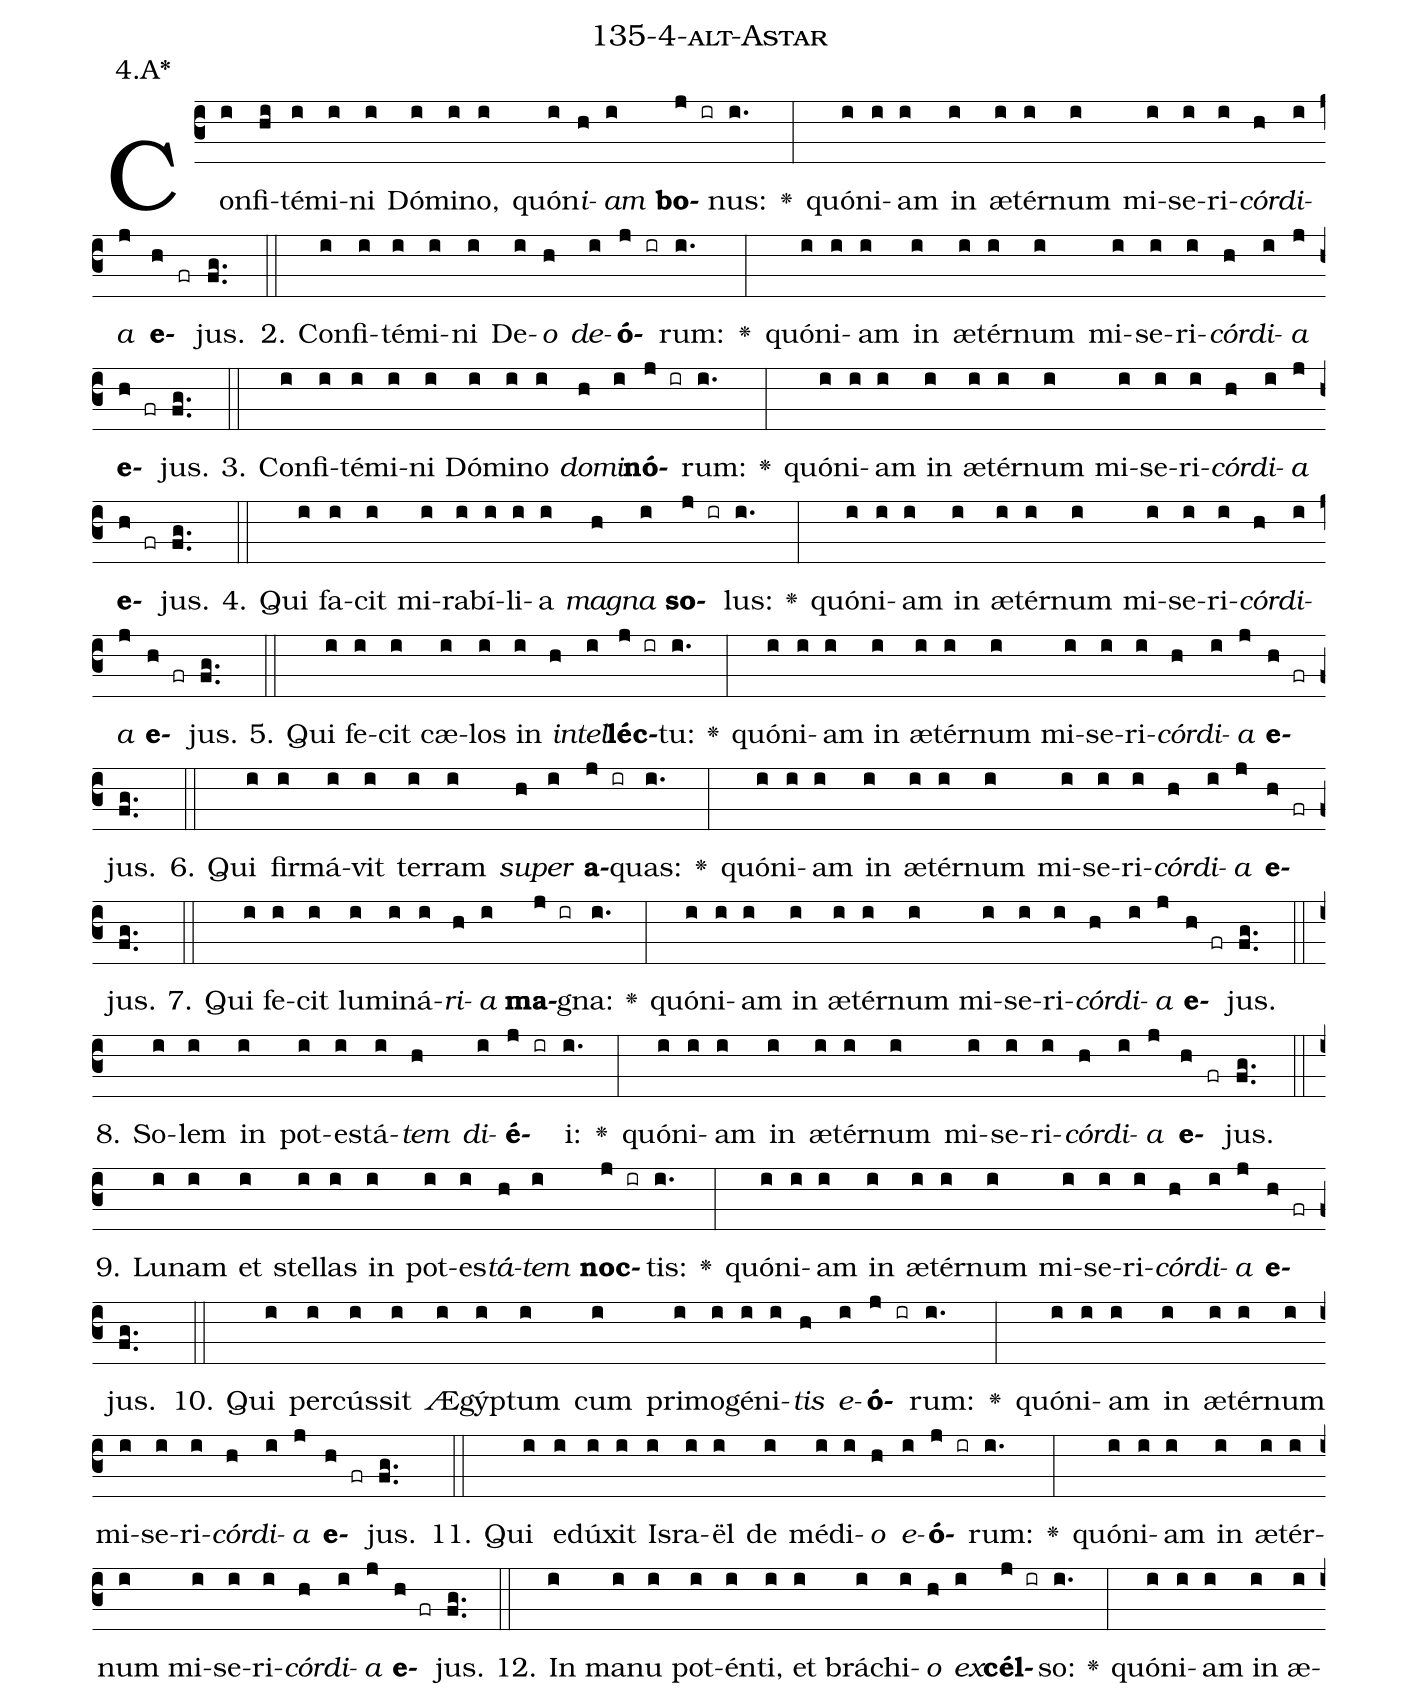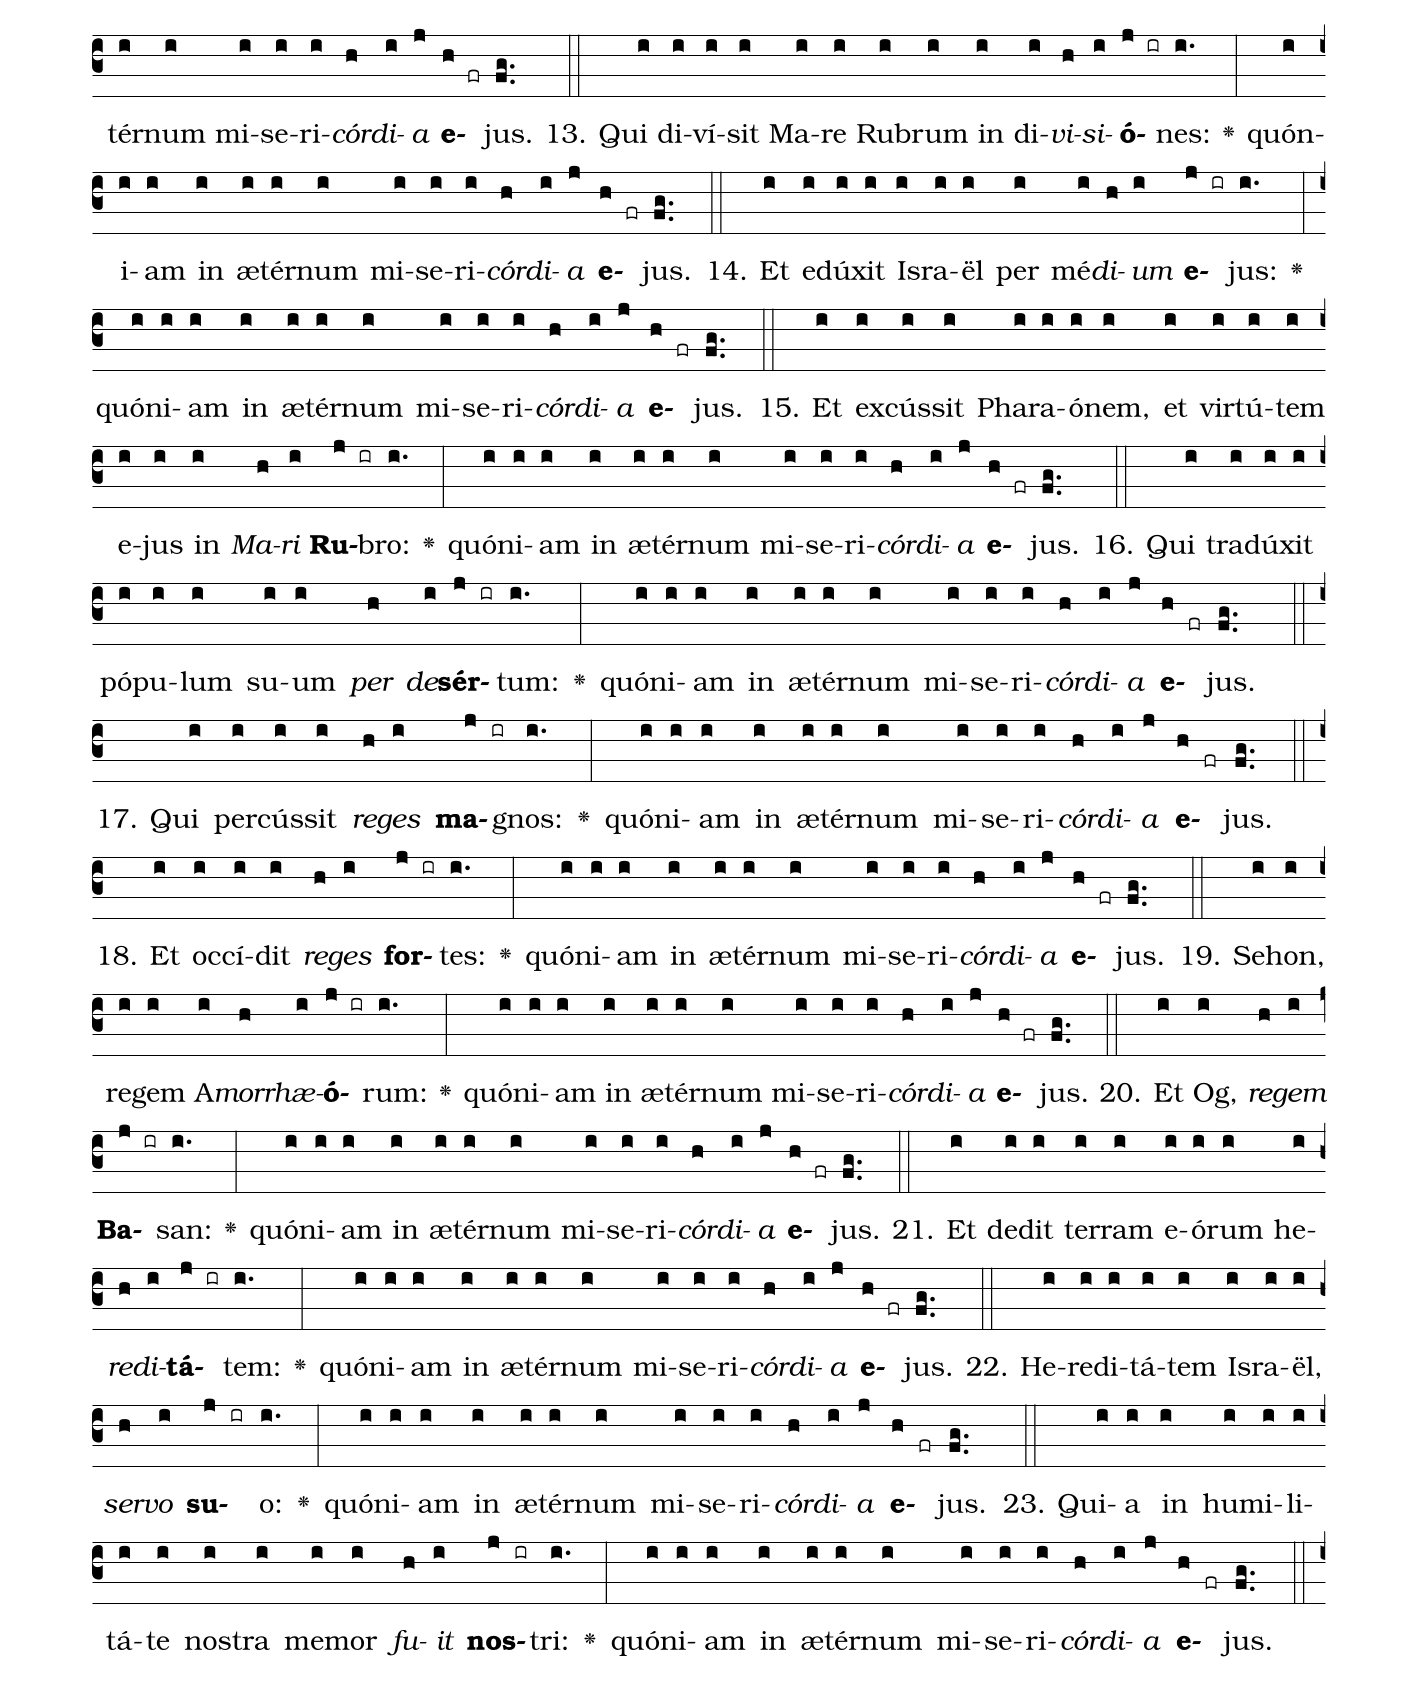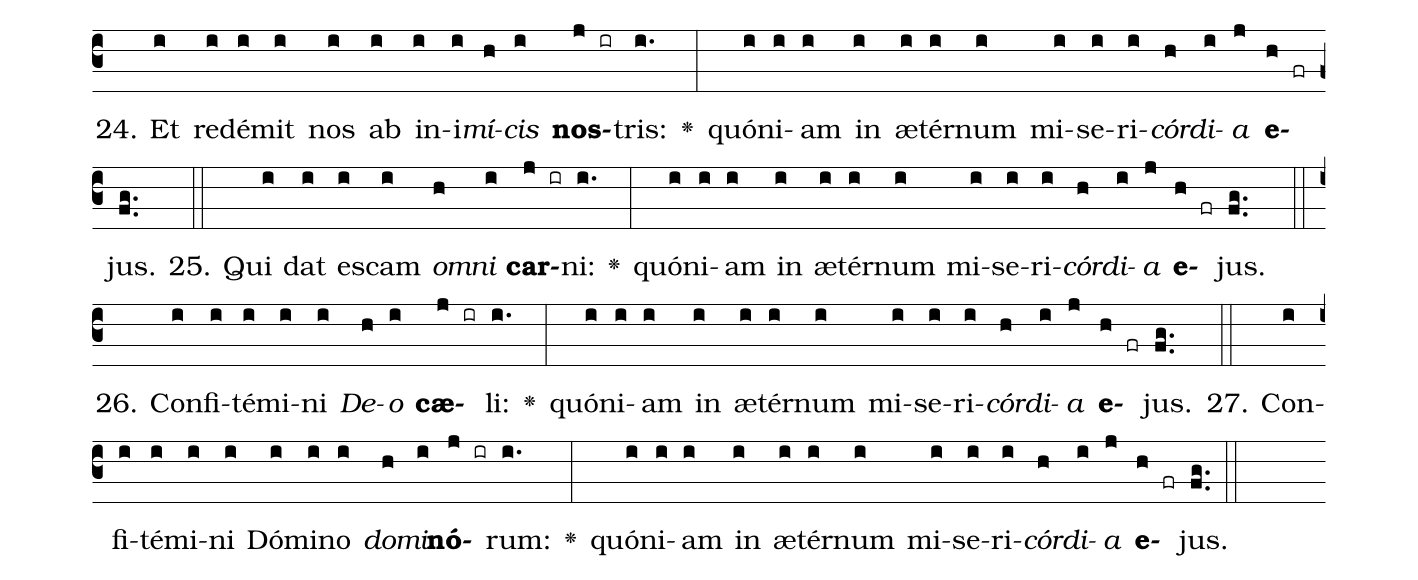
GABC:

name: 135-4-alt-Astar;
annotation: 4.A*;
%%
(c3)Con(i)fi(hi)té(i)mi(i)ni(i) Dó(i)mi(i)no,(i) quón(i)<i>i</i>(h)<i>am</i>(i) <b>bo</b>(j ir)nus:(i.) <v>\greheightstar</v>(:) quón(i)i(i)am(i) in(i) æ(i)tér(i)num(i) mi(i)se(i)ri(i)<i>cór</i>(h)<i>di</i>(i)<i>a</i>(j) <b>e</b>(h fr)jus.(fg..) (::)
2. Con(i)fi(i)té(i)mi(i)ni(i) De(i)<i>o</i>(h) <i>de</i>(i)<b>ó</b>(j ir)rum:(i.) <v>\greheightstar</v>(:) quón(i)i(i)am(i) in(i) æ(i)tér(i)num(i) mi(i)se(i)ri(i)<i>cór</i>(h)<i>di</i>(i)<i>a</i>(j) <b>e</b>(h fr)jus.(fg..) (::)
3. Con(i)fi(i)té(i)mi(i)ni(i) Dó(i)mi(i)no(i) <i>do</i>(h)<i>mi</i>(i)<b>nó</b>(j ir)rum:(i.) <v>\greheightstar</v>(:) quón(i)i(i)am(i) in(i) æ(i)tér(i)num(i) mi(i)se(i)ri(i)<i>cór</i>(h)<i>di</i>(i)<i>a</i>(j) <b>e</b>(h fr)jus.(fg..) (::)
4. Qui(i) fa(i)cit(i) mi(i)ra(i)bí(i)li(i)a(i) <i>ma</i>(h)<i>gna</i>(i) <b>so</b>(j ir)lus:(i.) <v>\greheightstar</v>(:) quón(i)i(i)am(i) in(i) æ(i)tér(i)num(i) mi(i)se(i)ri(i)<i>cór</i>(h)<i>di</i>(i)<i>a</i>(j) <b>e</b>(h fr)jus.(fg..) (::)
5. Qui(i) fe(i)cit(i) cæ(i)los(i) in(i) <i>in</i>(h)<i>tel</i>(i)<b>léc</b>(j ir)tu:(i.) <v>\greheightstar</v>(:) quón(i)i(i)am(i) in(i) æ(i)tér(i)num(i) mi(i)se(i)ri(i)<i>cór</i>(h)<i>di</i>(i)<i>a</i>(j) <b>e</b>(h fr)jus.(fg..) (::)
6. Qui(i) fir(i)má(i)vit(i) ter(i)ram(i) <i>su</i>(h)<i>per</i>(i) <b>a</b>(j ir)quas:(i.) <v>\greheightstar</v>(:) quón(i)i(i)am(i) in(i) æ(i)tér(i)num(i) mi(i)se(i)ri(i)<i>cór</i>(h)<i>di</i>(i)<i>a</i>(j) <b>e</b>(h fr)jus.(fg..) (::)
7. Qui(i) fe(i)cit(i) lu(i)mi(i)ná(i)<i>ri</i>(h)<i>a</i>(i) <b>ma</b>(j ir)gna:(i.) <v>\greheightstar</v>(:) quón(i)i(i)am(i) in(i) æ(i)tér(i)num(i) mi(i)se(i)ri(i)<i>cór</i>(h)<i>di</i>(i)<i>a</i>(j) <b>e</b>(h fr)jus.(fg..) (::)
8. So(i)lem(i) in(i) pot(i)es(i)tá(i)<i>tem</i>(h) <i>di</i>(i)<b>é</b>(j ir)i:(i.) <v>\greheightstar</v>(:) quón(i)i(i)am(i) in(i) æ(i)tér(i)num(i) mi(i)se(i)ri(i)<i>cór</i>(h)<i>di</i>(i)<i>a</i>(j) <b>e</b>(h fr)jus.(fg..) (::)
9. Lu(i)nam(i) et(i) stel(i)las(i) in(i) pot(i)es(i)<i>tá</i>(h)<i>tem</i>(i) <b>noc</b>(j ir)tis:(i.) <v>\greheightstar</v>(:) quón(i)i(i)am(i) in(i) æ(i)tér(i)num(i) mi(i)se(i)ri(i)<i>cór</i>(h)<i>di</i>(i)<i>a</i>(j) <b>e</b>(h fr)jus.(fg..) (::)
10. Qui(i) per(i)cús(i)sit(i) Æ(i)gýp(i)tum(i) cum(i) pri(i)mo(i)gé(i)ni(i)<i>tis</i>(h) <i>e</i>(i)<b>ó</b>(j ir)rum:(i.) <v>\greheightstar</v>(:) quón(i)i(i)am(i) in(i) æ(i)tér(i)num(i) mi(i)se(i)ri(i)<i>cór</i>(h)<i>di</i>(i)<i>a</i>(j) <b>e</b>(h fr)jus.(fg..) (::)
11. Qui(i) e(i)dú(i)xit(i) Is(i)ra(i)ël(i) de(i) mé(i)di(i)<i>o</i>(h) <i>e</i>(i)<b>ó</b>(j ir)rum:(i.) <v>\greheightstar</v>(:) quón(i)i(i)am(i) in(i) æ(i)tér(i)num(i) mi(i)se(i)ri(i)<i>cór</i>(h)<i>di</i>(i)<i>a</i>(j) <b>e</b>(h fr)jus.(fg..) (::)
12. In(i) ma(i)nu(i) pot(i)én(i)ti,(i) et(i) brá(i)chi(i)<i>o</i>(h) <i>ex</i>(i)<b>cél</b>(j ir)so:(i.) <v>\greheightstar</v>(:) quón(i)i(i)am(i) in(i) æ(i)tér(i)num(i) mi(i)se(i)ri(i)<i>cór</i>(h)<i>di</i>(i)<i>a</i>(j) <b>e</b>(h fr)jus.(fg..) (::)
13. Qui(i) di(i)ví(i)sit(i) Ma(i)re(i) Ru(i)brum(i) in(i) di(i)<i>vi</i>(h)<i>si</i>(i)<b>ó</b>(j ir)nes:(i.) <v>\greheightstar</v>(:) quón(i)i(i)am(i) in(i) æ(i)tér(i)num(i) mi(i)se(i)ri(i)<i>cór</i>(h)<i>di</i>(i)<i>a</i>(j) <b>e</b>(h fr)jus.(fg..) (::)
14. Et(i) e(i)dú(i)xit(i) Is(i)ra(i)ël(i) per(i) mé(i)<i>di</i>(h)<i>um</i>(i) <b>e</b>(j ir)jus:(i.) <v>\greheightstar</v>(:) quón(i)i(i)am(i) in(i) æ(i)tér(i)num(i) mi(i)se(i)ri(i)<i>cór</i>(h)<i>di</i>(i)<i>a</i>(j) <b>e</b>(h fr)jus.(fg..) (::)
15. Et(i) ex(i)cús(i)sit(i) Pha(i)ra(i)ó(i)nem,(i) et(i) vir(i)tú(i)tem(i) e(i)jus(i) in(i) <i>Ma</i>(h)<i>ri</i>(i) <b>Ru</b>(j ir)bro:(i.) <v>\greheightstar</v>(:) quón(i)i(i)am(i) in(i) æ(i)tér(i)num(i) mi(i)se(i)ri(i)<i>cór</i>(h)<i>di</i>(i)<i>a</i>(j) <b>e</b>(h fr)jus.(fg..) (::)
16. Qui(i) tra(i)dú(i)xit(i) pó(i)pu(i)lum(i) su(i)um(i) <i>per</i>(h) <i>de</i>(i)<b>sér</b>(j ir)tum:(i.) <v>\greheightstar</v>(:) quón(i)i(i)am(i) in(i) æ(i)tér(i)num(i) mi(i)se(i)ri(i)<i>cór</i>(h)<i>di</i>(i)<i>a</i>(j) <b>e</b>(h fr)jus.(fg..) (::)
17. Qui(i) per(i)cús(i)sit(i) <i>re</i>(h)<i>ges</i>(i) <b>ma</b>(j ir)gnos:(i.) <v>\greheightstar</v>(:) quón(i)i(i)am(i) in(i) æ(i)tér(i)num(i) mi(i)se(i)ri(i)<i>cór</i>(h)<i>di</i>(i)<i>a</i>(j) <b>e</b>(h fr)jus.(fg..) (::)
18. Et(i) oc(i)cí(i)dit(i) <i>re</i>(h)<i>ges</i>(i) <b>for</b>(j ir)tes:(i.) <v>\greheightstar</v>(:) quón(i)i(i)am(i) in(i) æ(i)tér(i)num(i) mi(i)se(i)ri(i)<i>cór</i>(h)<i>di</i>(i)<i>a</i>(j) <b>e</b>(h fr)jus.(fg..) (::)
19. Se(i)hon,(i) re(i)gem(i) A(i)<i>mor</i>(h)<i>rhæ</i>(i)<b>ó</b>(j ir)rum:(i.) <v>\greheightstar</v>(:) quón(i)i(i)am(i) in(i) æ(i)tér(i)num(i) mi(i)se(i)ri(i)<i>cór</i>(h)<i>di</i>(i)<i>a</i>(j) <b>e</b>(h fr)jus.(fg..) (::)
20. Et(i) Og,(i) <i>re</i>(h)<i>gem</i>(i) <b>Ba</b>(j ir)san:(i.) <v>\greheightstar</v>(:) quón(i)i(i)am(i) in(i) æ(i)tér(i)num(i) mi(i)se(i)ri(i)<i>cór</i>(h)<i>di</i>(i)<i>a</i>(j) <b>e</b>(h fr)jus.(fg..) (::)
21. Et(i) de(i)dit(i) ter(i)ram(i) e(i)ó(i)rum(i) he(i)<i>re</i>(h)<i>di</i>(i)<b>tá</b>(j ir)tem:(i.) <v>\greheightstar</v>(:) quón(i)i(i)am(i) in(i) æ(i)tér(i)num(i) mi(i)se(i)ri(i)<i>cór</i>(h)<i>di</i>(i)<i>a</i>(j) <b>e</b>(h fr)jus.(fg..) (::)
22. He(i)re(i)di(i)tá(i)tem(i) Is(i)ra(i)ël,(i) <i>ser</i>(h)<i>vo</i>(i) <b>su</b>(j ir)o:(i.) <v>\greheightstar</v>(:) quón(i)i(i)am(i) in(i) æ(i)tér(i)num(i) mi(i)se(i)ri(i)<i>cór</i>(h)<i>di</i>(i)<i>a</i>(j) <b>e</b>(h fr)jus.(fg..) (::)
23. Qui(i)a(i) in(i) hu(i)mi(i)li(i)tá(i)te(i) nos(i)tra(i) me(i)mor(i) <i>fu</i>(h)<i>it</i>(i) <b>nos</b>(j ir)tri:(i.) <v>\greheightstar</v>(:) quón(i)i(i)am(i) in(i) æ(i)tér(i)num(i) mi(i)se(i)ri(i)<i>cór</i>(h)<i>di</i>(i)<i>a</i>(j) <b>e</b>(h fr)jus.(fg..) (::)
24. Et(i) red(i)é(i)mit(i) nos(i) ab(i) in(i)i(i)<i>mí</i>(h)<i>cis</i>(i) <b>nos</b>(j ir)tris:(i.) <v>\greheightstar</v>(:) quón(i)i(i)am(i) in(i) æ(i)tér(i)num(i) mi(i)se(i)ri(i)<i>cór</i>(h)<i>di</i>(i)<i>a</i>(j) <b>e</b>(h fr)jus.(fg..) (::)
25. Qui(i) dat(i) es(i)cam(i) <i>om</i>(h)<i>ni</i>(i) <b>car</b>(j ir)ni:(i.) <v>\greheightstar</v>(:) quón(i)i(i)am(i) in(i) æ(i)tér(i)num(i) mi(i)se(i)ri(i)<i>cór</i>(h)<i>di</i>(i)<i>a</i>(j) <b>e</b>(h fr)jus.(fg..) (::)
26. Con(i)fi(i)té(i)mi(i)ni(i) <i>De</i>(h)<i>o</i>(i) <b>cæ</b>(j ir)li:(i.) <v>\greheightstar</v>(:) quón(i)i(i)am(i) in(i) æ(i)tér(i)num(i) mi(i)se(i)ri(i)<i>cór</i>(h)<i>di</i>(i)<i>a</i>(j) <b>e</b>(h fr)jus.(fg..) (::)
27. Con(i)fi(i)té(i)mi(i)ni(i) Dó(i)mi(i)no(i) <i>do</i>(h)<i>mi</i>(i)<b>nó</b>(j ir)rum:(i.) <v>\greheightstar</v>(:) quón(i)i(i)am(i) in(i) æ(i)tér(i)num(i) mi(i)se(i)ri(i)<i>cór</i>(h)<i>di</i>(i)<i>a</i>(j) <b>e</b>(h fr)jus.(fg..) (::)
